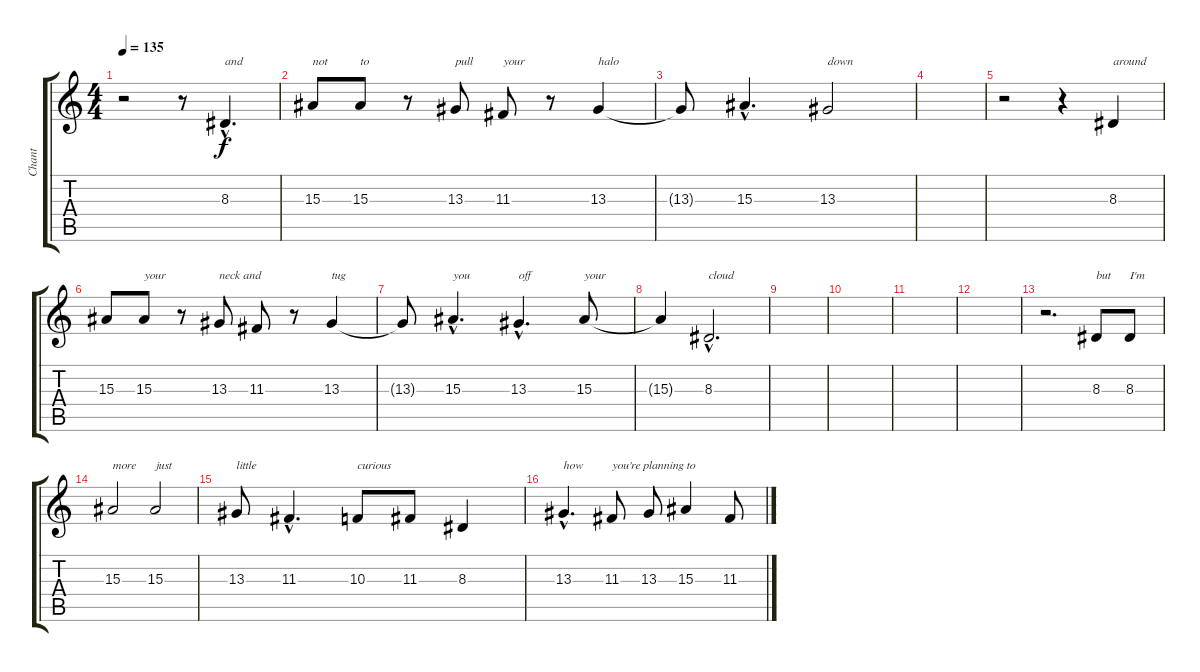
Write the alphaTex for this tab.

\track ("Chant" "Chant") {instrument acousticgrandpiano}
\staff {score tabs}
\tuning (E4 B3 G3 D3 A2 E2) {hide}
\ts (4 4)
\tempo 135
\clef g2
\ks c
r.2{dy f} r.8 8.3{hac}.4{d txt "and"} |
15.3.8{txt "not"} 15.3.8{txt "to"} r.8 13.3.8{txt "pull"} 11.3.8{txt "your"} r.8 13.3.4{txt "halo"} |
13.3{t}.8 15.3{hac}.4{d} 13.3.2{txt "down"} |
|
r.2 r.4 8.3.4{txt "around"} |
15.3.8 15.3.8{txt "your"} r.8 13.3.8{txt "neck and"} 11.3.8 r.8 13.3.4{txt "tug"} |
13.3{t}.8 15.3{hac}.4{d txt "you"} 13.3{hac}.4{d txt "off"} 15.3.8{txt "your"} |
15.3{t}.4 8.3{hac}.2{d txt "cloud"} |
|
|
|
|
r.2{d} 8.3.8{txt "but"} 8.3.8{txt "I'm"} |
15.3.2{txt "more"} 15.3.2{txt "just"} |
13.3.8{txt "little"} 11.3{hac}.4{d} 10.3.8{txt "curious"} 11.3.8 8.3.4 |
13.3{hac}.4{d txt "how"} 11.3.8{txt "you're planning to"} 13.3.8 15.3.4 11.3.8
